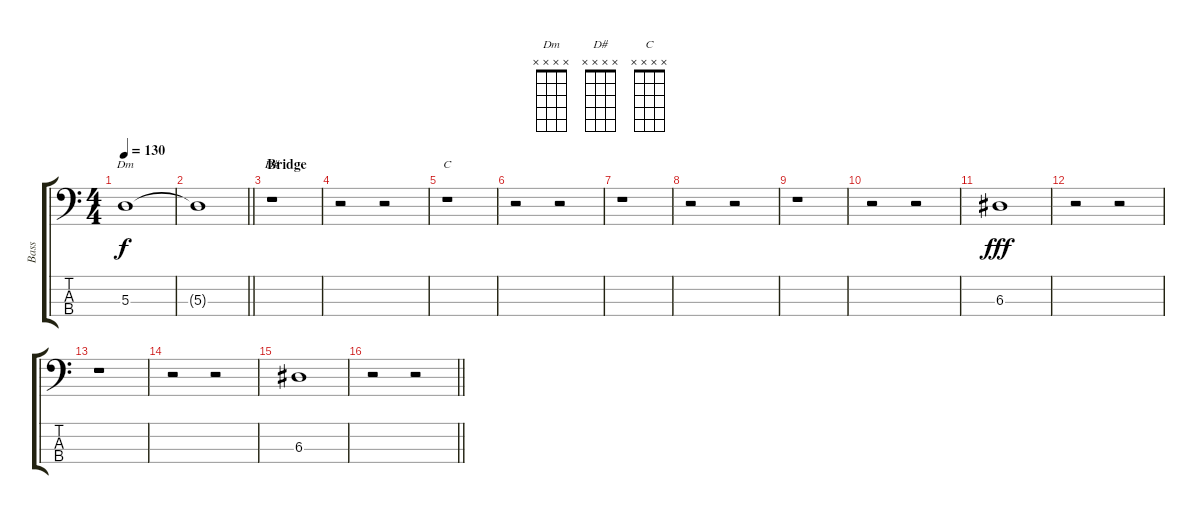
\track ("Bass" "Bass") {instrument electricbassfinger}
\staff {score tabs}
\tuning (G2 D2 A1 E1) {hide}
\chord ("Dm" x x x x)
\chord ("D#" x x x x)
\chord ("C" x x x x)
\ts (4 4)
\tempo 130
\clef f4
\ks c
5.3.1{ch "Dm" dy f} |
\barLineRight lightlight
5.3{t}.1 |
\section ("" "Bridge")
r.1{ch "D#"} |
r.2 r.2 |
r.1{ch "C"} |
r.2 r.2 |
r.1 |
r.2 r.2 |
r.1 |
r.2 r.2 |
6.3.1{dy fff} |
r.2 r.2 |
r.1 |
r.2 r.2 |
6.3.1 |
\barLineRight lightlight
r.2 r.2
